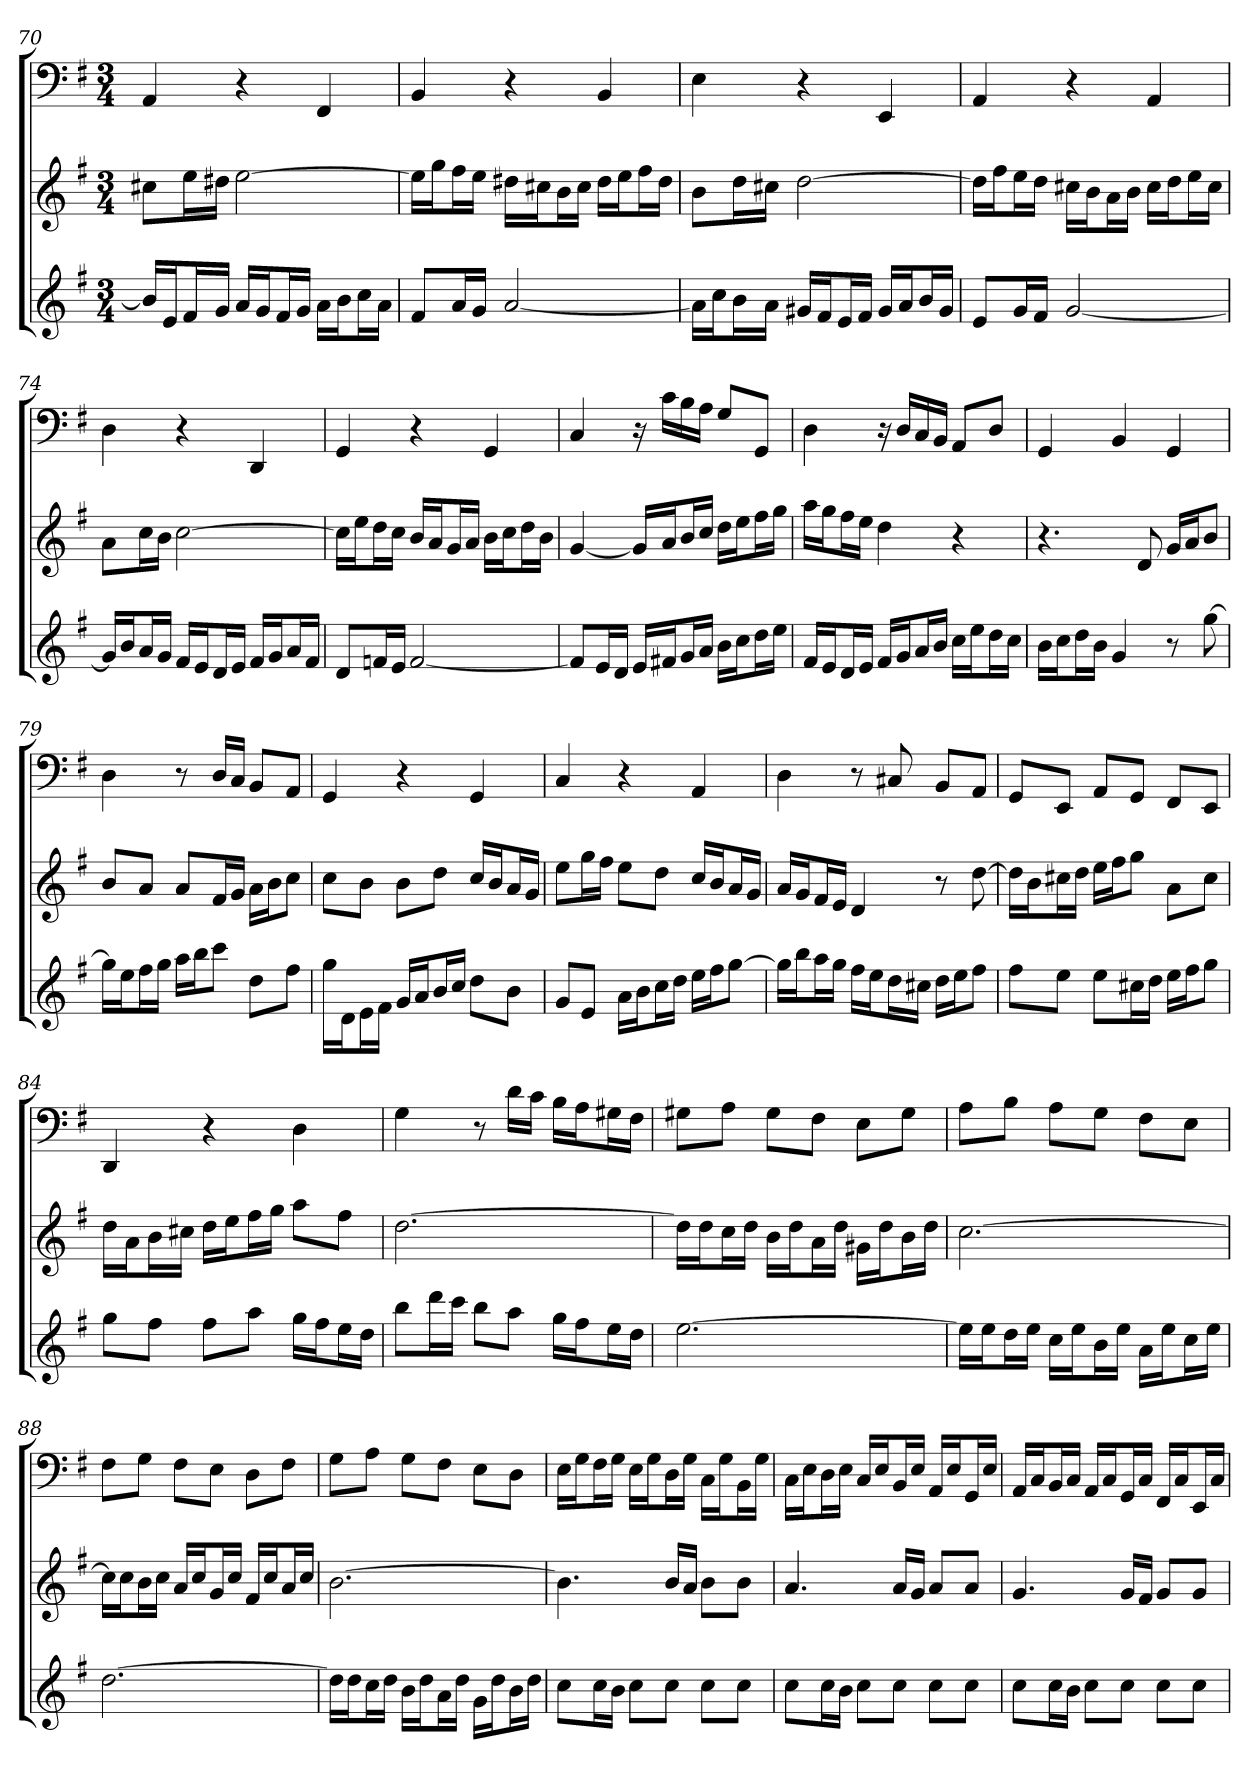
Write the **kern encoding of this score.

**kern	**kern	**kern
*part3	*part2	*part1
*staff3	*staff2	*staff1
*k[f#]	*k[f#]	*k[f#]
*G:	*G:	*G:
*M3/4	*M3/4	*M3/4
=70	=70	=70
16bLL]	8cc#XL	4AA
16eJ	.	.
16f#L	16eeL	.
16gJJ	16dd#XJJ	.
16aLL	[2ee	4r
16gJ	.	.
16f#L	.	.
16gJJ	.	.
16aLL	.	4FF#
16bJ	.	.
16ccL	.	.
16aJJ	.	.
=71	=71	=71
8f#L	16eeLL]	4BB
.	16ggJ	.
16aL	16ff#L	.
16gJJ	16eeJJ	.
[2a	16dd#XLL	4r
.	16cc#XJ	.
.	16bL	.
.	16cc#JJ	.
.	16dd#LL	4BB
.	16eeJ	.
.	16ff#L	.
.	16dd#JJ	.
=72	=72	=72
16aLL]	8bL	4E
16ccJ	.	.
16bL	16ddL	.
16aJJ	16cc#XJJ	.
16g#XLL	[2dd	4r
16f#J	.	.
16eL	.	.
16f#JJ	.	.
16g#LL	.	4EE
16aJ	.	.
16bL	.	.
16g#JJ	.	.
=73	=73	=73
8eL	16ddLL]	4AA
.	16ff#J	.
16gL	16eeL	.
16f#JJ	16ddJJ	.
[2g	16cc#XLL	4r
.	16bJ	.
.	16aL	.
.	16bJJ	.
.	16cc#LL	4AA
.	16ddJ	.
.	16eeL	.
.	16cc#JJ	.
=74	=74	=74
16gLL]	8aL	4D
16bJ	.	.
16aL	16ccL	.
16gJJ	16bJJ	.
16f#LL	[2cc	4r
16eJ	.	.
16dL	.	.
16eJJ	.	.
16f#LL	.	4DD
16gJ	.	.
16aL	.	.
16f#JJ	.	.
=75	=75	=75
8dL	16ccLL]	4GG
.	16eeJ	.
16fnL	16ddL	.
16eJJ	16ccJJ	.
[2f	16bLL	4r
.	16aJ	.
.	16gL	.
.	16aJJ	.
.	16bLL	4GG
.	16ccJ	.
.	16ddL	.
.	16bJJ	.
=76	=76	=76
8fL]	[4g	4C
16eL	.	.
16dJJ	.	.
16eLL	16gLL]	16r
16f#XJ	16aJ	16cLL
16gL	16bL	16B
16aJJ	16ccJJ	16AJJ
16bLL	16ddLL	8GL
16ccJ	16eeJ	.
16ddL	16ff#L	8GGJ
16eeJJ	16ggJJ	.
=77	=77	=77
16f#LL	16aaLL	4D
16eJ	16ggJ	.
16dL	16ff#L	.
16eJJ	16eeJJ	.
16f#LL	4dd	16r
16gJ	.	16DLL
16aL	.	16C
16bJJ	.	16BBJJ
16ccLL	4r	8AAL
16eeJ	.	.
16ddL	.	8DJ
16ccJJ	.	.
=78	=78	=78
16bLL	4.r	4GG
16ccJ	.	.
16ddL	.	.
16bJJ	.	.
4g	.	4BB
.	8d	.
8r	16gLL	4GG
.	16aJ	.
[8gg	8bJ	.
=79	=79	=79
16ggLL]	8bL	4D
16eeJ	.	.
16ff#L	8aJ	.
16ggJJ	.	.
16aaLL	8aL	8r
16bbJ	.	.
8cccJ	16f#L	16DLL
.	16gJJ	16CJJ
8ddL	16aLL	8BBL
.	16bJ	.
8ff#J	8ccJ	8AAJ
=80	=80	=80
16ggLL	8ccL	4GG
16dJ	.	.
16eL	8bJ	.
16f#JJ	.	.
16gLL	8bL	4r
16aJ	.	.
16bL	8ddJ	.
16ccJJ	.	.
8ddL	16ccLL	4GG
.	16bJ	.
8bJ	16aL	.
.	16gJJ	.
=81	=81	=81
8gL	8eeL	4C
8eJ	16ggL	.
.	16ff#JJ	.
16aLL	8eeL	4r
16bJ	.	.
16ccL	8ddJ	.
16ddJJ	.	.
16eeLL	16ccLL	4AA
16ff#J	16bJ	.
[8ggJ	16aL	.
.	16gJJ	.
=82	=82	=82
16ggLL]	16aLL	4D
16bbJ	16gJ	.
16aaL	16f#L	.
16ggJJ	16eJJ	.
16ff#LL	4d	8r
16eeJ	.	.
16ddL	.	8C#X
16cc#XJJ	.	.
16ddLL	8r	8BBL
16eeJ	.	.
8ff#J	[8dd	8AAJ
=83	=83	=83
8ff#L	16ddLL]	8GGL
.	16bJ	.
8eeJ	16cc#XL	8EEJ
.	16ddJJ	.
8eeL	16eeLL	8AAL
.	16ff#J	.
16cc#XL	8ggJ	8GGJ
16ddJJ	.	.
16eeLL	8aL	8FF#L
16ff#J	.	.
8ggJ	8cc#J	8EEJ
=84	=84	=84
8ggL	16ddLL	4DD
.	16aJ	.
8ff#J	16bL	.
.	16cc#XJJ	.
8ff#L	16ddLL	4r
.	16eeJ	.
8aaJ	16ff#L	.
.	16ggJJ	.
16ggLL	8aaL	4D
16ff#J	.	.
16eeL	8ff#J	.
16ddJJ	.	.
=85	=85	=85
8bbL	[2.dd	4G
16dddL	.	.
16cccJJ	.	.
8bbL	.	8r
8aaJ	.	16dLL
.	.	16cJJ
16ggLL	.	16BLL
16ff#J	.	16AJ
16eeL	.	16G#XL
16ddJJ	.	16F#JJ
=86	=86	=86
[2.ee	16ddLL]	8G#XL
.	16ddJ	.
.	16ccL	8AJ
.	16ddJJ	.
.	16bLL	8G#L
.	16ddJ	.
.	16aL	8F#J
.	16ddJJ	.
.	16g#XLL	8EL
.	16ddJ	.
.	16bL	8G#J
.	16ddJJ	.
=87	=87	=87
16eeLL]	[2.cc	8AL
16eeJ	.	.
16ddL	.	8BJ
16eeJJ	.	.
16ccLL	.	8AL
16eeJ	.	.
16bL	.	8GJ
16eeJJ	.	.
16aLL	.	8F#L
16eeJ	.	.
16ccL	.	8EJ
16eeJJ	.	.
=88	=88	=88
[2.dd	16ccLL]	8F#L
.	16ccJ	.
.	16bL	8GJ
.	16ccJJ	.
.	16aLL	8F#L
.	16ccJ	.
.	16gL	8EJ
.	16ccJJ	.
.	16f#LL	8DL
.	16ccJ	.
.	16aL	8F#J
.	16ccJJ	.
=89	=89	=89
16ddLL]	[2.b	8GL
16ddJ	.	.
16ccL	.	8AJ
16ddJJ	.	.
16bLL	.	8GL
16ddJ	.	.
16aL	.	8F#J
16ddJJ	.	.
16gLL	.	8EL
16ddJ	.	.
16bL	.	8DJ
16ddJJ	.	.
=90	=90	=90
8ccL	4.b]	16ELL
.	.	16GJ
16ccL	.	16F#L
16bJJ	.	16GJJ
8ccL	.	16ELL
.	.	16GJ
8ccJ	16bLL	16DL
.	16aJJ	16GJJ
8ccL	8bL	16CLL
.	.	16GJ
8ccJ	8bJ	16BBL
.	.	16GJJ
=91	=91	=91
8ccL	4.a	16CLL
.	.	16EJ
16ccL	.	16DL
16bJJ	.	16EJJ
8ccL	.	16CLL
.	.	16EJ
8ccJ	16aLL	16BBL
.	16gJJ	16EJJ
8ccL	8aL	16AALL
.	.	16EJ
8ccJ	8aJ	16GGL
.	.	16EJJ
=92	=92	=92
8ccL	4.g	16AALL
.	.	16CJ
16ccL	.	16BBL
16bJJ	.	16CJJ
8ccL	.	16AALL
.	.	16CJ
8ccJ	16gLL	16GGL
.	16f#JJ	16CJJ
8ccL	8gL	16FF#LL
.	.	16CJ
8ccJ	8gJ	16EEL
.	.	16CJJ
=	=	=
*-	*-	*-
